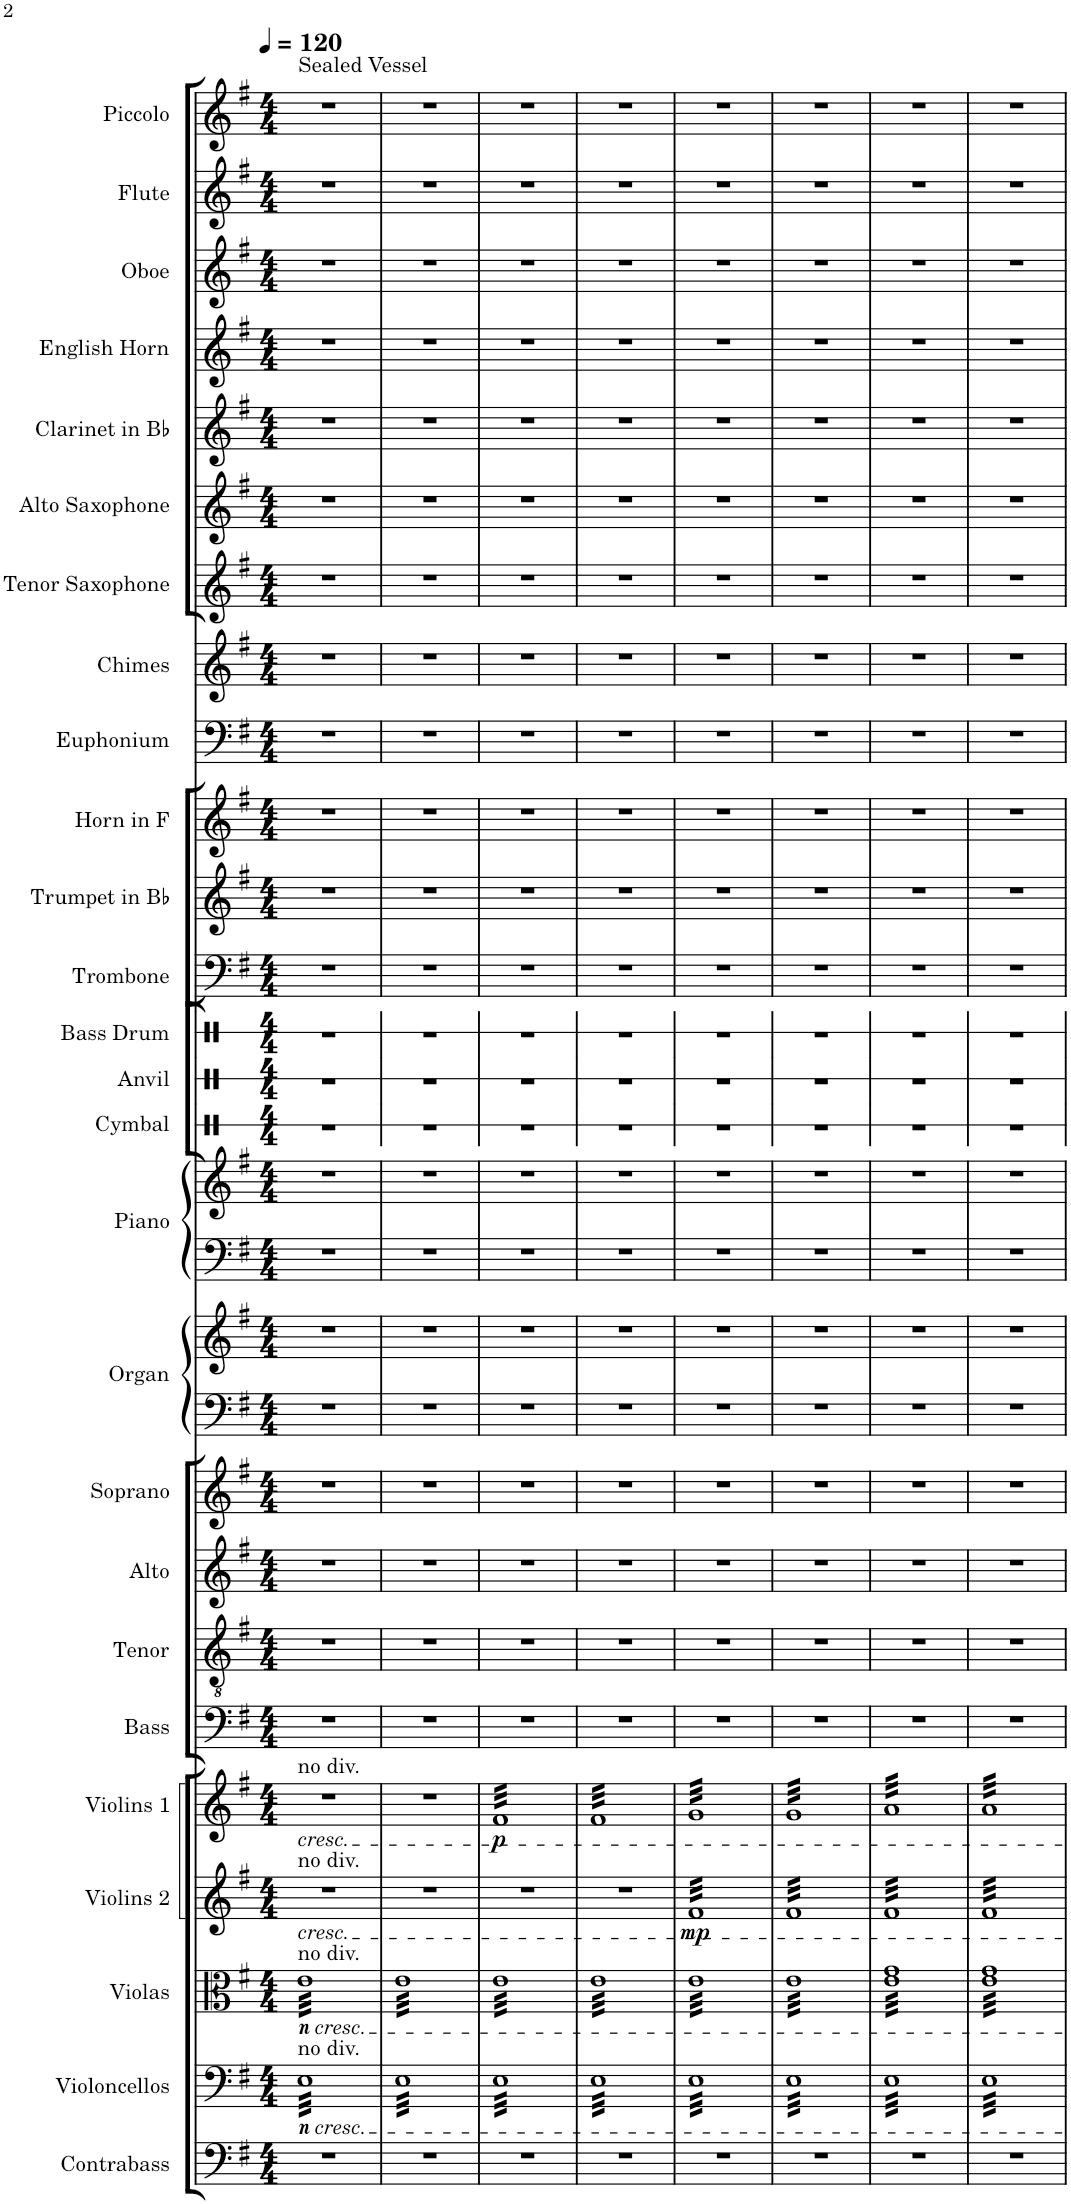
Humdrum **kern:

**kern	**kern	**dynam	**kern	**dynam	**kern	**dynam	**kern	**dynam	**kern	**kern	**kern	**kern	**kern	**kern	**kern	**kern	**kern	**kern	**kern	**kern	**kern	**kern	**kern	**kern	**kern	**kern	**kern	**kern	**kern	**kern	**kern
*part26	*part25	*part25	*part24	*part24	*part23	*part23	*part22	*part22	*part21	*part20	*part19	*part18	*part17	*part17	*part16	*part16	*part15	*part14	*part13	*part12	*part11	*part10	*part9	*part8	*part7	*part6	*part5	*part4	*part3	*part2	*part1
*staff28	*staff27	*staff27	*staff26	*staff26	*staff25	*staff25	*staff24	*staff24	*staff23	*staff22	*staff21	*staff20	*staff19	*staff18	*staff17	*staff16	*staff15	*staff14	*staff13	*staff12	*staff11	*staff10	*staff9	*staff8	*staff7	*staff6	*staff5	*staff4	*staff3	*staff2	*staff1
*I"Contrabass	*I"Violoncellos	*	*I"Violas	*	*I"Violins 2	*	*I"Violins 1	*	*I"Bass	*I"Tenor	*I"Alto	*I"Soprano	*I"Organ	*	*I"Piano	*	*I"Cymbal	*I"Anvil	*I"Bass Drum	*I"Trombone	*I"Trumpet in Bb	*I"Horn in F	*I"Euphonium	*I"Chimes	*I"Tenor Saxophone	*I"Alto Saxophone	*I"Clarinet in Bb	*I"English Horn	*I"Oboe	*I"Flute	*I"Piccolo
*I'Cb.	*I'Vcs.	*	*I'Vlas.	*	*I'Vlns. 2	*	*I'Vlns. 1	*	*I'B.	*I'T.	*I'A.	*I'S.	*I'Org.	*	*I'Pno.	*	*I'Cym.	*I'Anv.	*I'BD	*I'Tbn.	*I'Tpt. in Bb	*I'Hn. in F	*I'Euph.	*I'Cme.	*I'T. Sax.	*I'A. Sax.	*I'Cl. in Bb	*I'E. Hn.	*I'Ob.	*I'Fl.	*I'Picc.
*	*	*	*	*	*	*	*	*	*	*	*	*	*	*	*	*	*stria1	*stria1	*stria1	*	*	*	*	*	*	*	*	*	*	*	*
*clefF4	*clefF4	*	*clefC3	*	*clefG2	*	*clefG2	*	*clefF4	*clefGv2	*clefG2	*clefG2	*clefF4	*clefG2	*clefF4	*clefG2	*clefX	*clefX	*clefX	*clefF4	*clefG2	*clefG2	*clefF4	*clefG2	*clefG2	*clefG2	*clefG2	*clefG2	*clefG2	*clefG2	*clefG2
*Trd7c12	*	*	*	*	*	*	*	*	*	*	*	*	*	*	*	*	*	*	*	*	*Trd1c2	*Trd4c7	*	*	*Trd8c14	*Trd5c9	*Trd1c2	*Trd4c7	*	*	*Trd-7c-12
*k[f#]	*k[f#]	*	*k[f#]	*	*k[f#]	*	*k[f#]	*	*k[f#]	*k[f#]	*k[f#]	*k[f#]	*k[f#]	*k[f#]	*k[f#]	*k[f#]	*k[]	*k[]	*k[]	*k[f#]	*k[f#]	*k[f#]	*k[f#]	*k[f#]	*k[f#]	*k[f#]	*k[f#]	*k[f#]	*k[f#]	*k[f#]	*k[f#]
*M4/4	*M4/4	*	*M4/4	*	*M4/4	*	*M4/4	*	*M4/4	*M4/4	*M4/4	*M4/4	*M4/4	*M4/4	*M4/4	*M4/4	*M4/4	*M4/4	*M4/4	*M4/4	*M4/4	*M4/4	*M4/4	*M4/4	*M4/4	*M4/4	*M4/4	*M4/4	*M4/4	*M4/4	*M4/4
*MM120	*MM120	*	*MM120	*	*MM120	*	*MM120	*	*MM120	*MM120	*MM120	*MM120	*MM120	*MM120	*MM120	*MM120	*MM120	*MM120	*MM120	*MM120	*MM120	*MM120	*MM120	*MM120	*MM120	*MM120	*MM120	*MM120	*MM120	*MM120	*MM120
=1	=1	=1	=1	=1	=1	=1	=1	=1	=1	=1	=1	=1	=1	=1	=1	=1	=1	=1	=1	=1	=1	=1	=1	=1	=1	=1	=1	=1	=1	=1	=1
!	!	!	!	!	!	!	!	!	!	!	!	!	!	!	!	!	!	!	!	!	!	!	!	!	!	!	!	!	!	!	!LO:TX:a:t=Sealed Vessel
!	!	!	!	!	!	!	!LO:TX:a:t=no div.	!	!	!	!	!	!	!	!	!	!	!	!	!	!	!	!	!	!	!	!	!	!	!	!
!	!	!	!	!	!	!	!LO:TX:b:i:t=cresc.	!	!	!	!	!	!	!	!	!	!	!	!	!	!	!	!	!	!	!	!	!	!	!	!
!	!	!	!	!	!LO:TX:a:t=no div.	!	!	!	!	!	!	!	!	!	!	!	!	!	!	!	!	!	!	!	!	!	!	!	!	!	!
!	!	!	!	!	!LO:TX:b:i:t=cresc.	!	!	!	!	!	!	!	!	!	!	!	!	!	!	!	!	!	!	!	!	!	!	!	!	!	!
!	!	!	!LO:TX:a:t=no div.	!	!	!	!	!	!	!	!	!	!	!	!	!	!	!	!	!	!	!	!	!	!	!	!	!	!	!	!
!	!	!	!LO:TX:b:i:t=cresc.	!	!	!	!	!	!	!	!	!	!	!	!	!	!	!	!	!	!	!	!	!	!	!	!	!	!	!	!
!	!LO:TX:a:t=no div.	!	!	!	!	!	!	!	!	!	!	!	!	!	!	!	!	!	!	!	!	!	!	!	!	!	!	!	!	!	!
!	!LO:TX:b:i:t=cresc.	!	!	!	!	!	!	!	!	!	!	!	!	!	!	!	!	!	!	!	!	!	!	!	!	!	!	!	!	!	!
!	!	!LO:DY:b	!	!LO:DY:b	!	!	!	!	!	!	!	!	!	!	!	!	!	!	!	!	!	!	!	!	!	!	!	!	!	!	!
*	*tremolo	*	*	*	*	*	*	*	*	*	*	*	*	*	*	*	*	*	*	*	*	*	*	*	*	*	*	*	*	*	*
*	*	*	*tremolo	*	*	*	*	*	*	*	*	*	*	*	*	*	*	*	*	*	*	*	*	*	*	*	*	*	*	*	*
1r	32ELLL	other-dynamics	32eLLL	other-dynamics	1r	.	1r	.	1r	1r	1r	1r	1r	1r	1r	1r	1r	1r	1r	1r	1r	1r	1r	1r	1r	1r	1r	1r	1r	1r	1r
.	32E	.	32e	.	.	.	.	.	.	.	.	.	.	.	.	.	.	.	.	.	.	.	.	.	.	.	.	.	.	.	.
.	32E	.	32e	.	.	.	.	.	.	.	.	.	.	.	.	.	.	.	.	.	.	.	.	.	.	.	.	.	.	.	.
.	32E	.	32e	.	.	.	.	.	.	.	.	.	.	.	.	.	.	.	.	.	.	.	.	.	.	.	.	.	.	.	.
.	32E	.	32e	.	.	.	.	.	.	.	.	.	.	.	.	.	.	.	.	.	.	.	.	.	.	.	.	.	.	.	.
.	32E	.	32e	.	.	.	.	.	.	.	.	.	.	.	.	.	.	.	.	.	.	.	.	.	.	.	.	.	.	.	.
.	32E	.	32e	.	.	.	.	.	.	.	.	.	.	.	.	.	.	.	.	.	.	.	.	.	.	.	.	.	.	.	.
.	32E	.	32e	.	.	.	.	.	.	.	.	.	.	.	.	.	.	.	.	.	.	.	.	.	.	.	.	.	.	.	.
.	32E	.	32e	.	.	.	.	.	.	.	.	.	.	.	.	.	.	.	.	.	.	.	.	.	.	.	.	.	.	.	.
.	32E	.	32e	.	.	.	.	.	.	.	.	.	.	.	.	.	.	.	.	.	.	.	.	.	.	.	.	.	.	.	.
.	32E	.	32e	.	.	.	.	.	.	.	.	.	.	.	.	.	.	.	.	.	.	.	.	.	.	.	.	.	.	.	.
.	32E	.	32e	.	.	.	.	.	.	.	.	.	.	.	.	.	.	.	.	.	.	.	.	.	.	.	.	.	.	.	.
.	32E	.	32e	.	.	.	.	.	.	.	.	.	.	.	.	.	.	.	.	.	.	.	.	.	.	.	.	.	.	.	.
.	32E	.	32e	.	.	.	.	.	.	.	.	.	.	.	.	.	.	.	.	.	.	.	.	.	.	.	.	.	.	.	.
.	32E	.	32e	.	.	.	.	.	.	.	.	.	.	.	.	.	.	.	.	.	.	.	.	.	.	.	.	.	.	.	.
.	32E	.	32e	.	.	.	.	.	.	.	.	.	.	.	.	.	.	.	.	.	.	.	.	.	.	.	.	.	.	.	.
.	32E	.	32e	.	.	.	.	.	.	.	.	.	.	.	.	.	.	.	.	.	.	.	.	.	.	.	.	.	.	.	.
.	32E	.	32e	.	.	.	.	.	.	.	.	.	.	.	.	.	.	.	.	.	.	.	.	.	.	.	.	.	.	.	.
.	32E	.	32e	.	.	.	.	.	.	.	.	.	.	.	.	.	.	.	.	.	.	.	.	.	.	.	.	.	.	.	.
.	32E	.	32e	.	.	.	.	.	.	.	.	.	.	.	.	.	.	.	.	.	.	.	.	.	.	.	.	.	.	.	.
.	32E	.	32e	.	.	.	.	.	.	.	.	.	.	.	.	.	.	.	.	.	.	.	.	.	.	.	.	.	.	.	.
.	32E	.	32e	.	.	.	.	.	.	.	.	.	.	.	.	.	.	.	.	.	.	.	.	.	.	.	.	.	.	.	.
.	32E	.	32e	.	.	.	.	.	.	.	.	.	.	.	.	.	.	.	.	.	.	.	.	.	.	.	.	.	.	.	.
.	32E	.	32e	.	.	.	.	.	.	.	.	.	.	.	.	.	.	.	.	.	.	.	.	.	.	.	.	.	.	.	.
.	32E	.	32e	.	.	.	.	.	.	.	.	.	.	.	.	.	.	.	.	.	.	.	.	.	.	.	.	.	.	.	.
.	32E	.	32e	.	.	.	.	.	.	.	.	.	.	.	.	.	.	.	.	.	.	.	.	.	.	.	.	.	.	.	.
.	32E	.	32e	.	.	.	.	.	.	.	.	.	.	.	.	.	.	.	.	.	.	.	.	.	.	.	.	.	.	.	.
.	32E	.	32e	.	.	.	.	.	.	.	.	.	.	.	.	.	.	.	.	.	.	.	.	.	.	.	.	.	.	.	.
.	32E	.	32e	.	.	.	.	.	.	.	.	.	.	.	.	.	.	.	.	.	.	.	.	.	.	.	.	.	.	.	.
.	32E	.	32e	.	.	.	.	.	.	.	.	.	.	.	.	.	.	.	.	.	.	.	.	.	.	.	.	.	.	.	.
.	32E	.	32e	.	.	.	.	.	.	.	.	.	.	.	.	.	.	.	.	.	.	.	.	.	.	.	.	.	.	.	.
.	32EJJJ	.	32eJJJ	.	.	.	.	.	.	.	.	.	.	.	.	.	.	.	.	.	.	.	.	.	.	.	.	.	.	.	.
=2	=2	=2	=2	=2	=2	=2	=2	=2	=2	=2	=2	=2	=2	=2	=2	=2	=2	=2	=2	=2	=2	=2	=2	=2	=2	=2	=2	=2	=2	=2	=2
1r	32ELLL	.	32eLLL	.	1r	.	1r	.	1r	1r	1r	1r	1r	1r	1r	1r	1r	1r	1r	1r	1r	1r	1r	1r	1r	1r	1r	1r	1r	1r	1r
.	32E	.	32e	.	.	.	.	.	.	.	.	.	.	.	.	.	.	.	.	.	.	.	.	.	.	.	.	.	.	.	.
.	32E	.	32e	.	.	.	.	.	.	.	.	.	.	.	.	.	.	.	.	.	.	.	.	.	.	.	.	.	.	.	.
.	32E	.	32e	.	.	.	.	.	.	.	.	.	.	.	.	.	.	.	.	.	.	.	.	.	.	.	.	.	.	.	.
.	32E	.	32e	.	.	.	.	.	.	.	.	.	.	.	.	.	.	.	.	.	.	.	.	.	.	.	.	.	.	.	.
.	32E	.	32e	.	.	.	.	.	.	.	.	.	.	.	.	.	.	.	.	.	.	.	.	.	.	.	.	.	.	.	.
.	32E	.	32e	.	.	.	.	.	.	.	.	.	.	.	.	.	.	.	.	.	.	.	.	.	.	.	.	.	.	.	.
.	32E	.	32e	.	.	.	.	.	.	.	.	.	.	.	.	.	.	.	.	.	.	.	.	.	.	.	.	.	.	.	.
.	32E	.	32e	.	.	.	.	.	.	.	.	.	.	.	.	.	.	.	.	.	.	.	.	.	.	.	.	.	.	.	.
.	32E	.	32e	.	.	.	.	.	.	.	.	.	.	.	.	.	.	.	.	.	.	.	.	.	.	.	.	.	.	.	.
.	32E	.	32e	.	.	.	.	.	.	.	.	.	.	.	.	.	.	.	.	.	.	.	.	.	.	.	.	.	.	.	.
.	32E	.	32e	.	.	.	.	.	.	.	.	.	.	.	.	.	.	.	.	.	.	.	.	.	.	.	.	.	.	.	.
.	32E	.	32e	.	.	.	.	.	.	.	.	.	.	.	.	.	.	.	.	.	.	.	.	.	.	.	.	.	.	.	.
.	32E	.	32e	.	.	.	.	.	.	.	.	.	.	.	.	.	.	.	.	.	.	.	.	.	.	.	.	.	.	.	.
.	32E	.	32e	.	.	.	.	.	.	.	.	.	.	.	.	.	.	.	.	.	.	.	.	.	.	.	.	.	.	.	.
.	32E	.	32e	.	.	.	.	.	.	.	.	.	.	.	.	.	.	.	.	.	.	.	.	.	.	.	.	.	.	.	.
.	32E	.	32e	.	.	.	.	.	.	.	.	.	.	.	.	.	.	.	.	.	.	.	.	.	.	.	.	.	.	.	.
.	32E	.	32e	.	.	.	.	.	.	.	.	.	.	.	.	.	.	.	.	.	.	.	.	.	.	.	.	.	.	.	.
.	32E	.	32e	.	.	.	.	.	.	.	.	.	.	.	.	.	.	.	.	.	.	.	.	.	.	.	.	.	.	.	.
.	32E	.	32e	.	.	.	.	.	.	.	.	.	.	.	.	.	.	.	.	.	.	.	.	.	.	.	.	.	.	.	.
.	32E	.	32e	.	.	.	.	.	.	.	.	.	.	.	.	.	.	.	.	.	.	.	.	.	.	.	.	.	.	.	.
.	32E	.	32e	.	.	.	.	.	.	.	.	.	.	.	.	.	.	.	.	.	.	.	.	.	.	.	.	.	.	.	.
.	32E	.	32e	.	.	.	.	.	.	.	.	.	.	.	.	.	.	.	.	.	.	.	.	.	.	.	.	.	.	.	.
.	32E	.	32e	.	.	.	.	.	.	.	.	.	.	.	.	.	.	.	.	.	.	.	.	.	.	.	.	.	.	.	.
.	32E	.	32e	.	.	.	.	.	.	.	.	.	.	.	.	.	.	.	.	.	.	.	.	.	.	.	.	.	.	.	.
.	32E	.	32e	.	.	.	.	.	.	.	.	.	.	.	.	.	.	.	.	.	.	.	.	.	.	.	.	.	.	.	.
.	32E	.	32e	.	.	.	.	.	.	.	.	.	.	.	.	.	.	.	.	.	.	.	.	.	.	.	.	.	.	.	.
.	32E	.	32e	.	.	.	.	.	.	.	.	.	.	.	.	.	.	.	.	.	.	.	.	.	.	.	.	.	.	.	.
.	32E	.	32e	.	.	.	.	.	.	.	.	.	.	.	.	.	.	.	.	.	.	.	.	.	.	.	.	.	.	.	.
.	32E	.	32e	.	.	.	.	.	.	.	.	.	.	.	.	.	.	.	.	.	.	.	.	.	.	.	.	.	.	.	.
.	32E	.	32e	.	.	.	.	.	.	.	.	.	.	.	.	.	.	.	.	.	.	.	.	.	.	.	.	.	.	.	.
.	32EJJJ	.	32eJJJ	.	.	.	.	.	.	.	.	.	.	.	.	.	.	.	.	.	.	.	.	.	.	.	.	.	.	.	.
=3	=3	=3	=3	=3	=3	=3	=3	=3	=3	=3	=3	=3	=3	=3	=3	=3	=3	=3	=3	=3	=3	=3	=3	=3	=3	=3	=3	=3	=3	=3	=3
!	!	!	!	!	!	!	!	!LO:DY:b	!	!	!	!	!	!	!	!	!	!	!	!	!	!	!	!	!	!	!	!	!	!	!
*	*	*	*	*	*	*	*tremolo	*	*	*	*	*	*	*	*	*	*	*	*	*	*	*	*	*	*	*	*	*	*	*	*
1r	32ELLL	.	32eLLL	.	1r	.	32f#LLL	p	1r	1r	1r	1r	1r	1r	1r	1r	1r	1r	1r	1r	1r	1r	1r	1r	1r	1r	1r	1r	1r	1r	1r
.	32E	.	32e	.	.	.	32f#	.	.	.	.	.	.	.	.	.	.	.	.	.	.	.	.	.	.	.	.	.	.	.	.
.	32E	.	32e	.	.	.	32f#	.	.	.	.	.	.	.	.	.	.	.	.	.	.	.	.	.	.	.	.	.	.	.	.
.	32E	.	32e	.	.	.	32f#	.	.	.	.	.	.	.	.	.	.	.	.	.	.	.	.	.	.	.	.	.	.	.	.
.	32E	.	32e	.	.	.	32f#	.	.	.	.	.	.	.	.	.	.	.	.	.	.	.	.	.	.	.	.	.	.	.	.
.	32E	.	32e	.	.	.	32f#	.	.	.	.	.	.	.	.	.	.	.	.	.	.	.	.	.	.	.	.	.	.	.	.
.	32E	.	32e	.	.	.	32f#	.	.	.	.	.	.	.	.	.	.	.	.	.	.	.	.	.	.	.	.	.	.	.	.
.	32E	.	32e	.	.	.	32f#	.	.	.	.	.	.	.	.	.	.	.	.	.	.	.	.	.	.	.	.	.	.	.	.
.	32E	.	32e	.	.	.	32f#	.	.	.	.	.	.	.	.	.	.	.	.	.	.	.	.	.	.	.	.	.	.	.	.
.	32E	.	32e	.	.	.	32f#	.	.	.	.	.	.	.	.	.	.	.	.	.	.	.	.	.	.	.	.	.	.	.	.
.	32E	.	32e	.	.	.	32f#	.	.	.	.	.	.	.	.	.	.	.	.	.	.	.	.	.	.	.	.	.	.	.	.
.	32E	.	32e	.	.	.	32f#	.	.	.	.	.	.	.	.	.	.	.	.	.	.	.	.	.	.	.	.	.	.	.	.
.	32E	.	32e	.	.	.	32f#	.	.	.	.	.	.	.	.	.	.	.	.	.	.	.	.	.	.	.	.	.	.	.	.
.	32E	.	32e	.	.	.	32f#	.	.	.	.	.	.	.	.	.	.	.	.	.	.	.	.	.	.	.	.	.	.	.	.
.	32E	.	32e	.	.	.	32f#	.	.	.	.	.	.	.	.	.	.	.	.	.	.	.	.	.	.	.	.	.	.	.	.
.	32E	.	32e	.	.	.	32f#	.	.	.	.	.	.	.	.	.	.	.	.	.	.	.	.	.	.	.	.	.	.	.	.
.	32E	.	32e	.	.	.	32f#	.	.	.	.	.	.	.	.	.	.	.	.	.	.	.	.	.	.	.	.	.	.	.	.
.	32E	.	32e	.	.	.	32f#	.	.	.	.	.	.	.	.	.	.	.	.	.	.	.	.	.	.	.	.	.	.	.	.
.	32E	.	32e	.	.	.	32f#	.	.	.	.	.	.	.	.	.	.	.	.	.	.	.	.	.	.	.	.	.	.	.	.
.	32E	.	32e	.	.	.	32f#	.	.	.	.	.	.	.	.	.	.	.	.	.	.	.	.	.	.	.	.	.	.	.	.
.	32E	.	32e	.	.	.	32f#	.	.	.	.	.	.	.	.	.	.	.	.	.	.	.	.	.	.	.	.	.	.	.	.
.	32E	.	32e	.	.	.	32f#	.	.	.	.	.	.	.	.	.	.	.	.	.	.	.	.	.	.	.	.	.	.	.	.
.	32E	.	32e	.	.	.	32f#	.	.	.	.	.	.	.	.	.	.	.	.	.	.	.	.	.	.	.	.	.	.	.	.
.	32E	.	32e	.	.	.	32f#	.	.	.	.	.	.	.	.	.	.	.	.	.	.	.	.	.	.	.	.	.	.	.	.
.	32E	.	32e	.	.	.	32f#	.	.	.	.	.	.	.	.	.	.	.	.	.	.	.	.	.	.	.	.	.	.	.	.
.	32E	.	32e	.	.	.	32f#	.	.	.	.	.	.	.	.	.	.	.	.	.	.	.	.	.	.	.	.	.	.	.	.
.	32E	.	32e	.	.	.	32f#	.	.	.	.	.	.	.	.	.	.	.	.	.	.	.	.	.	.	.	.	.	.	.	.
.	32E	.	32e	.	.	.	32f#	.	.	.	.	.	.	.	.	.	.	.	.	.	.	.	.	.	.	.	.	.	.	.	.
.	32E	.	32e	.	.	.	32f#	.	.	.	.	.	.	.	.	.	.	.	.	.	.	.	.	.	.	.	.	.	.	.	.
.	32E	.	32e	.	.	.	32f#	.	.	.	.	.	.	.	.	.	.	.	.	.	.	.	.	.	.	.	.	.	.	.	.
.	32E	.	32e	.	.	.	32f#	.	.	.	.	.	.	.	.	.	.	.	.	.	.	.	.	.	.	.	.	.	.	.	.
.	32EJJJ	.	32eJJJ	.	.	.	32f#JJJ	.	.	.	.	.	.	.	.	.	.	.	.	.	.	.	.	.	.	.	.	.	.	.	.
=4	=4	=4	=4	=4	=4	=4	=4	=4	=4	=4	=4	=4	=4	=4	=4	=4	=4	=4	=4	=4	=4	=4	=4	=4	=4	=4	=4	=4	=4	=4	=4
1r	32ELLL	.	32eLLL	.	1r	.	32f#LLL	.	1r	1r	1r	1r	1r	1r	1r	1r	1r	1r	1r	1r	1r	1r	1r	1r	1r	1r	1r	1r	1r	1r	1r
.	32E	.	32e	.	.	.	32f#	.	.	.	.	.	.	.	.	.	.	.	.	.	.	.	.	.	.	.	.	.	.	.	.
.	32E	.	32e	.	.	.	32f#	.	.	.	.	.	.	.	.	.	.	.	.	.	.	.	.	.	.	.	.	.	.	.	.
.	32E	.	32e	.	.	.	32f#	.	.	.	.	.	.	.	.	.	.	.	.	.	.	.	.	.	.	.	.	.	.	.	.
.	32E	.	32e	.	.	.	32f#	.	.	.	.	.	.	.	.	.	.	.	.	.	.	.	.	.	.	.	.	.	.	.	.
.	32E	.	32e	.	.	.	32f#	.	.	.	.	.	.	.	.	.	.	.	.	.	.	.	.	.	.	.	.	.	.	.	.
.	32E	.	32e	.	.	.	32f#	.	.	.	.	.	.	.	.	.	.	.	.	.	.	.	.	.	.	.	.	.	.	.	.
.	32E	.	32e	.	.	.	32f#	.	.	.	.	.	.	.	.	.	.	.	.	.	.	.	.	.	.	.	.	.	.	.	.
.	32E	.	32e	.	.	.	32f#	.	.	.	.	.	.	.	.	.	.	.	.	.	.	.	.	.	.	.	.	.	.	.	.
.	32E	.	32e	.	.	.	32f#	.	.	.	.	.	.	.	.	.	.	.	.	.	.	.	.	.	.	.	.	.	.	.	.
.	32E	.	32e	.	.	.	32f#	.	.	.	.	.	.	.	.	.	.	.	.	.	.	.	.	.	.	.	.	.	.	.	.
.	32E	.	32e	.	.	.	32f#	.	.	.	.	.	.	.	.	.	.	.	.	.	.	.	.	.	.	.	.	.	.	.	.
.	32E	.	32e	.	.	.	32f#	.	.	.	.	.	.	.	.	.	.	.	.	.	.	.	.	.	.	.	.	.	.	.	.
.	32E	.	32e	.	.	.	32f#	.	.	.	.	.	.	.	.	.	.	.	.	.	.	.	.	.	.	.	.	.	.	.	.
.	32E	.	32e	.	.	.	32f#	.	.	.	.	.	.	.	.	.	.	.	.	.	.	.	.	.	.	.	.	.	.	.	.
.	32E	.	32e	.	.	.	32f#	.	.	.	.	.	.	.	.	.	.	.	.	.	.	.	.	.	.	.	.	.	.	.	.
.	32E	.	32e	.	.	.	32f#	.	.	.	.	.	.	.	.	.	.	.	.	.	.	.	.	.	.	.	.	.	.	.	.
.	32E	.	32e	.	.	.	32f#	.	.	.	.	.	.	.	.	.	.	.	.	.	.	.	.	.	.	.	.	.	.	.	.
.	32E	.	32e	.	.	.	32f#	.	.	.	.	.	.	.	.	.	.	.	.	.	.	.	.	.	.	.	.	.	.	.	.
.	32E	.	32e	.	.	.	32f#	.	.	.	.	.	.	.	.	.	.	.	.	.	.	.	.	.	.	.	.	.	.	.	.
.	32E	.	32e	.	.	.	32f#	.	.	.	.	.	.	.	.	.	.	.	.	.	.	.	.	.	.	.	.	.	.	.	.
.	32E	.	32e	.	.	.	32f#	.	.	.	.	.	.	.	.	.	.	.	.	.	.	.	.	.	.	.	.	.	.	.	.
.	32E	.	32e	.	.	.	32f#	.	.	.	.	.	.	.	.	.	.	.	.	.	.	.	.	.	.	.	.	.	.	.	.
.	32E	.	32e	.	.	.	32f#	.	.	.	.	.	.	.	.	.	.	.	.	.	.	.	.	.	.	.	.	.	.	.	.
.	32E	.	32e	.	.	.	32f#	.	.	.	.	.	.	.	.	.	.	.	.	.	.	.	.	.	.	.	.	.	.	.	.
.	32E	.	32e	.	.	.	32f#	.	.	.	.	.	.	.	.	.	.	.	.	.	.	.	.	.	.	.	.	.	.	.	.
.	32E	.	32e	.	.	.	32f#	.	.	.	.	.	.	.	.	.	.	.	.	.	.	.	.	.	.	.	.	.	.	.	.
.	32E	.	32e	.	.	.	32f#	.	.	.	.	.	.	.	.	.	.	.	.	.	.	.	.	.	.	.	.	.	.	.	.
.	32E	.	32e	.	.	.	32f#	.	.	.	.	.	.	.	.	.	.	.	.	.	.	.	.	.	.	.	.	.	.	.	.
.	32E	.	32e	.	.	.	32f#	.	.	.	.	.	.	.	.	.	.	.	.	.	.	.	.	.	.	.	.	.	.	.	.
.	32E	.	32e	.	.	.	32f#	.	.	.	.	.	.	.	.	.	.	.	.	.	.	.	.	.	.	.	.	.	.	.	.
.	32EJJJ	.	32eJJJ	.	.	.	32f#JJJ	.	.	.	.	.	.	.	.	.	.	.	.	.	.	.	.	.	.	.	.	.	.	.	.
=5	=5	=5	=5	=5	=5	=5	=5	=5	=5	=5	=5	=5	=5	=5	=5	=5	=5	=5	=5	=5	=5	=5	=5	=5	=5	=5	=5	=5	=5	=5	=5
!	!	!	!	!	!	!LO:DY:b	!	!	!	!	!	!	!	!	!	!	!	!	!	!	!	!	!	!	!	!	!	!	!	!	!
*	*	*	*	*	*tremolo	*	*	*	*	*	*	*	*	*	*	*	*	*	*	*	*	*	*	*	*	*	*	*	*	*	*
1r	32ELLL	.	32eLLL	.	32f#LLL	mp	32gLLL	.	1r	1r	1r	1r	1r	1r	1r	1r	1r	1r	1r	1r	1r	1r	1r	1r	1r	1r	1r	1r	1r	1r	1r
.	32E	.	32e	.	32f#	.	32g	.	.	.	.	.	.	.	.	.	.	.	.	.	.	.	.	.	.	.	.	.	.	.	.
.	32E	.	32e	.	32f#	.	32g	.	.	.	.	.	.	.	.	.	.	.	.	.	.	.	.	.	.	.	.	.	.	.	.
.	32E	.	32e	.	32f#	.	32g	.	.	.	.	.	.	.	.	.	.	.	.	.	.	.	.	.	.	.	.	.	.	.	.
.	32E	.	32e	.	32f#	.	32g	.	.	.	.	.	.	.	.	.	.	.	.	.	.	.	.	.	.	.	.	.	.	.	.
.	32E	.	32e	.	32f#	.	32g	.	.	.	.	.	.	.	.	.	.	.	.	.	.	.	.	.	.	.	.	.	.	.	.
.	32E	.	32e	.	32f#	.	32g	.	.	.	.	.	.	.	.	.	.	.	.	.	.	.	.	.	.	.	.	.	.	.	.
.	32E	.	32e	.	32f#	.	32g	.	.	.	.	.	.	.	.	.	.	.	.	.	.	.	.	.	.	.	.	.	.	.	.
.	32E	.	32e	.	32f#	.	32g	.	.	.	.	.	.	.	.	.	.	.	.	.	.	.	.	.	.	.	.	.	.	.	.
.	32E	.	32e	.	32f#	.	32g	.	.	.	.	.	.	.	.	.	.	.	.	.	.	.	.	.	.	.	.	.	.	.	.
.	32E	.	32e	.	32f#	.	32g	.	.	.	.	.	.	.	.	.	.	.	.	.	.	.	.	.	.	.	.	.	.	.	.
.	32E	.	32e	.	32f#	.	32g	.	.	.	.	.	.	.	.	.	.	.	.	.	.	.	.	.	.	.	.	.	.	.	.
.	32E	.	32e	.	32f#	.	32g	.	.	.	.	.	.	.	.	.	.	.	.	.	.	.	.	.	.	.	.	.	.	.	.
.	32E	.	32e	.	32f#	.	32g	.	.	.	.	.	.	.	.	.	.	.	.	.	.	.	.	.	.	.	.	.	.	.	.
.	32E	.	32e	.	32f#	.	32g	.	.	.	.	.	.	.	.	.	.	.	.	.	.	.	.	.	.	.	.	.	.	.	.
.	32E	.	32e	.	32f#	.	32g	.	.	.	.	.	.	.	.	.	.	.	.	.	.	.	.	.	.	.	.	.	.	.	.
.	32E	.	32e	.	32f#	.	32g	.	.	.	.	.	.	.	.	.	.	.	.	.	.	.	.	.	.	.	.	.	.	.	.
.	32E	.	32e	.	32f#	.	32g	.	.	.	.	.	.	.	.	.	.	.	.	.	.	.	.	.	.	.	.	.	.	.	.
.	32E	.	32e	.	32f#	.	32g	.	.	.	.	.	.	.	.	.	.	.	.	.	.	.	.	.	.	.	.	.	.	.	.
.	32E	.	32e	.	32f#	.	32g	.	.	.	.	.	.	.	.	.	.	.	.	.	.	.	.	.	.	.	.	.	.	.	.
.	32E	.	32e	.	32f#	.	32g	.	.	.	.	.	.	.	.	.	.	.	.	.	.	.	.	.	.	.	.	.	.	.	.
.	32E	.	32e	.	32f#	.	32g	.	.	.	.	.	.	.	.	.	.	.	.	.	.	.	.	.	.	.	.	.	.	.	.
.	32E	.	32e	.	32f#	.	32g	.	.	.	.	.	.	.	.	.	.	.	.	.	.	.	.	.	.	.	.	.	.	.	.
.	32E	.	32e	.	32f#	.	32g	.	.	.	.	.	.	.	.	.	.	.	.	.	.	.	.	.	.	.	.	.	.	.	.
.	32E	.	32e	.	32f#	.	32g	.	.	.	.	.	.	.	.	.	.	.	.	.	.	.	.	.	.	.	.	.	.	.	.
.	32E	.	32e	.	32f#	.	32g	.	.	.	.	.	.	.	.	.	.	.	.	.	.	.	.	.	.	.	.	.	.	.	.
.	32E	.	32e	.	32f#	.	32g	.	.	.	.	.	.	.	.	.	.	.	.	.	.	.	.	.	.	.	.	.	.	.	.
.	32E	.	32e	.	32f#	.	32g	.	.	.	.	.	.	.	.	.	.	.	.	.	.	.	.	.	.	.	.	.	.	.	.
.	32E	.	32e	.	32f#	.	32g	.	.	.	.	.	.	.	.	.	.	.	.	.	.	.	.	.	.	.	.	.	.	.	.
.	32E	.	32e	.	32f#	.	32g	.	.	.	.	.	.	.	.	.	.	.	.	.	.	.	.	.	.	.	.	.	.	.	.
.	32E	.	32e	.	32f#	.	32g	.	.	.	.	.	.	.	.	.	.	.	.	.	.	.	.	.	.	.	.	.	.	.	.
.	32EJJJ	.	32eJJJ	.	32f#JJJ	.	32gJJJ	.	.	.	.	.	.	.	.	.	.	.	.	.	.	.	.	.	.	.	.	.	.	.	.
=6	=6	=6	=6	=6	=6	=6	=6	=6	=6	=6	=6	=6	=6	=6	=6	=6	=6	=6	=6	=6	=6	=6	=6	=6	=6	=6	=6	=6	=6	=6	=6
1r	32ELLL	.	32eLLL	.	32f#LLL	.	32gLLL	.	1r	1r	1r	1r	1r	1r	1r	1r	1r	1r	1r	1r	1r	1r	1r	1r	1r	1r	1r	1r	1r	1r	1r
.	32E	.	32e	.	32f#	.	32g	.	.	.	.	.	.	.	.	.	.	.	.	.	.	.	.	.	.	.	.	.	.	.	.
.	32E	.	32e	.	32f#	.	32g	.	.	.	.	.	.	.	.	.	.	.	.	.	.	.	.	.	.	.	.	.	.	.	.
.	32E	.	32e	.	32f#	.	32g	.	.	.	.	.	.	.	.	.	.	.	.	.	.	.	.	.	.	.	.	.	.	.	.
.	32E	.	32e	.	32f#	.	32g	.	.	.	.	.	.	.	.	.	.	.	.	.	.	.	.	.	.	.	.	.	.	.	.
.	32E	.	32e	.	32f#	.	32g	.	.	.	.	.	.	.	.	.	.	.	.	.	.	.	.	.	.	.	.	.	.	.	.
.	32E	.	32e	.	32f#	.	32g	.	.	.	.	.	.	.	.	.	.	.	.	.	.	.	.	.	.	.	.	.	.	.	.
.	32E	.	32e	.	32f#	.	32g	.	.	.	.	.	.	.	.	.	.	.	.	.	.	.	.	.	.	.	.	.	.	.	.
.	32E	.	32e	.	32f#	.	32g	.	.	.	.	.	.	.	.	.	.	.	.	.	.	.	.	.	.	.	.	.	.	.	.
.	32E	.	32e	.	32f#	.	32g	.	.	.	.	.	.	.	.	.	.	.	.	.	.	.	.	.	.	.	.	.	.	.	.
.	32E	.	32e	.	32f#	.	32g	.	.	.	.	.	.	.	.	.	.	.	.	.	.	.	.	.	.	.	.	.	.	.	.
.	32E	.	32e	.	32f#	.	32g	.	.	.	.	.	.	.	.	.	.	.	.	.	.	.	.	.	.	.	.	.	.	.	.
.	32E	.	32e	.	32f#	.	32g	.	.	.	.	.	.	.	.	.	.	.	.	.	.	.	.	.	.	.	.	.	.	.	.
.	32E	.	32e	.	32f#	.	32g	.	.	.	.	.	.	.	.	.	.	.	.	.	.	.	.	.	.	.	.	.	.	.	.
.	32E	.	32e	.	32f#	.	32g	.	.	.	.	.	.	.	.	.	.	.	.	.	.	.	.	.	.	.	.	.	.	.	.
.	32E	.	32e	.	32f#	.	32g	.	.	.	.	.	.	.	.	.	.	.	.	.	.	.	.	.	.	.	.	.	.	.	.
.	32E	.	32e	.	32f#	.	32g	.	.	.	.	.	.	.	.	.	.	.	.	.	.	.	.	.	.	.	.	.	.	.	.
.	32E	.	32e	.	32f#	.	32g	.	.	.	.	.	.	.	.	.	.	.	.	.	.	.	.	.	.	.	.	.	.	.	.
.	32E	.	32e	.	32f#	.	32g	.	.	.	.	.	.	.	.	.	.	.	.	.	.	.	.	.	.	.	.	.	.	.	.
.	32E	.	32e	.	32f#	.	32g	.	.	.	.	.	.	.	.	.	.	.	.	.	.	.	.	.	.	.	.	.	.	.	.
.	32E	.	32e	.	32f#	.	32g	.	.	.	.	.	.	.	.	.	.	.	.	.	.	.	.	.	.	.	.	.	.	.	.
.	32E	.	32e	.	32f#	.	32g	.	.	.	.	.	.	.	.	.	.	.	.	.	.	.	.	.	.	.	.	.	.	.	.
.	32E	.	32e	.	32f#	.	32g	.	.	.	.	.	.	.	.	.	.	.	.	.	.	.	.	.	.	.	.	.	.	.	.
.	32E	.	32e	.	32f#	.	32g	.	.	.	.	.	.	.	.	.	.	.	.	.	.	.	.	.	.	.	.	.	.	.	.
.	32E	.	32e	.	32f#	.	32g	.	.	.	.	.	.	.	.	.	.	.	.	.	.	.	.	.	.	.	.	.	.	.	.
.	32E	.	32e	.	32f#	.	32g	.	.	.	.	.	.	.	.	.	.	.	.	.	.	.	.	.	.	.	.	.	.	.	.
.	32E	.	32e	.	32f#	.	32g	.	.	.	.	.	.	.	.	.	.	.	.	.	.	.	.	.	.	.	.	.	.	.	.
.	32E	.	32e	.	32f#	.	32g	.	.	.	.	.	.	.	.	.	.	.	.	.	.	.	.	.	.	.	.	.	.	.	.
.	32E	.	32e	.	32f#	.	32g	.	.	.	.	.	.	.	.	.	.	.	.	.	.	.	.	.	.	.	.	.	.	.	.
.	32E	.	32e	.	32f#	.	32g	.	.	.	.	.	.	.	.	.	.	.	.	.	.	.	.	.	.	.	.	.	.	.	.
.	32E	.	32e	.	32f#	.	32g	.	.	.	.	.	.	.	.	.	.	.	.	.	.	.	.	.	.	.	.	.	.	.	.
.	32EJJJ	.	32eJJJ	.	32f#JJJ	.	32gJJJ	.	.	.	.	.	.	.	.	.	.	.	.	.	.	.	.	.	.	.	.	.	.	.	.
=7	=7	=7	=7	=7	=7	=7	=7	=7	=7	=7	=7	=7	=7	=7	=7	=7	=7	=7	=7	=7	=7	=7	=7	=7	=7	=7	=7	=7	=7	=7	=7
1r	32ELLL	.	32e 32gLLL	.	32f#LLL	.	32aLLL	.	1r	1r	1r	1r	1r	1r	1r	1r	1r	1r	1r	1r	1r	1r	1r	1r	1r	1r	1r	1r	1r	1r	1r
.	32E	.	32e 32g	.	32f#	.	32a	.	.	.	.	.	.	.	.	.	.	.	.	.	.	.	.	.	.	.	.	.	.	.	.
.	32E	.	32e 32g	.	32f#	.	32a	.	.	.	.	.	.	.	.	.	.	.	.	.	.	.	.	.	.	.	.	.	.	.	.
.	32E	.	32e 32g	.	32f#	.	32a	.	.	.	.	.	.	.	.	.	.	.	.	.	.	.	.	.	.	.	.	.	.	.	.
.	32E	.	32e 32g	.	32f#	.	32a	.	.	.	.	.	.	.	.	.	.	.	.	.	.	.	.	.	.	.	.	.	.	.	.
.	32E	.	32e 32g	.	32f#	.	32a	.	.	.	.	.	.	.	.	.	.	.	.	.	.	.	.	.	.	.	.	.	.	.	.
.	32E	.	32e 32g	.	32f#	.	32a	.	.	.	.	.	.	.	.	.	.	.	.	.	.	.	.	.	.	.	.	.	.	.	.
.	32E	.	32e 32g	.	32f#	.	32a	.	.	.	.	.	.	.	.	.	.	.	.	.	.	.	.	.	.	.	.	.	.	.	.
.	32E	.	32e 32g	.	32f#	.	32a	.	.	.	.	.	.	.	.	.	.	.	.	.	.	.	.	.	.	.	.	.	.	.	.
.	32E	.	32e 32g	.	32f#	.	32a	.	.	.	.	.	.	.	.	.	.	.	.	.	.	.	.	.	.	.	.	.	.	.	.
.	32E	.	32e 32g	.	32f#	.	32a	.	.	.	.	.	.	.	.	.	.	.	.	.	.	.	.	.	.	.	.	.	.	.	.
.	32E	.	32e 32g	.	32f#	.	32a	.	.	.	.	.	.	.	.	.	.	.	.	.	.	.	.	.	.	.	.	.	.	.	.
.	32E	.	32e 32g	.	32f#	.	32a	.	.	.	.	.	.	.	.	.	.	.	.	.	.	.	.	.	.	.	.	.	.	.	.
.	32E	.	32e 32g	.	32f#	.	32a	.	.	.	.	.	.	.	.	.	.	.	.	.	.	.	.	.	.	.	.	.	.	.	.
.	32E	.	32e 32g	.	32f#	.	32a	.	.	.	.	.	.	.	.	.	.	.	.	.	.	.	.	.	.	.	.	.	.	.	.
.	32E	.	32e 32g	.	32f#	.	32a	.	.	.	.	.	.	.	.	.	.	.	.	.	.	.	.	.	.	.	.	.	.	.	.
.	32E	.	32e 32g	.	32f#	.	32a	.	.	.	.	.	.	.	.	.	.	.	.	.	.	.	.	.	.	.	.	.	.	.	.
.	32E	.	32e 32g	.	32f#	.	32a	.	.	.	.	.	.	.	.	.	.	.	.	.	.	.	.	.	.	.	.	.	.	.	.
.	32E	.	32e 32g	.	32f#	.	32a	.	.	.	.	.	.	.	.	.	.	.	.	.	.	.	.	.	.	.	.	.	.	.	.
.	32E	.	32e 32g	.	32f#	.	32a	.	.	.	.	.	.	.	.	.	.	.	.	.	.	.	.	.	.	.	.	.	.	.	.
.	32E	.	32e 32g	.	32f#	.	32a	.	.	.	.	.	.	.	.	.	.	.	.	.	.	.	.	.	.	.	.	.	.	.	.
.	32E	.	32e 32g	.	32f#	.	32a	.	.	.	.	.	.	.	.	.	.	.	.	.	.	.	.	.	.	.	.	.	.	.	.
.	32E	.	32e 32g	.	32f#	.	32a	.	.	.	.	.	.	.	.	.	.	.	.	.	.	.	.	.	.	.	.	.	.	.	.
.	32E	.	32e 32g	.	32f#	.	32a	.	.	.	.	.	.	.	.	.	.	.	.	.	.	.	.	.	.	.	.	.	.	.	.
.	32E	.	32e 32g	.	32f#	.	32a	.	.	.	.	.	.	.	.	.	.	.	.	.	.	.	.	.	.	.	.	.	.	.	.
.	32E	.	32e 32g	.	32f#	.	32a	.	.	.	.	.	.	.	.	.	.	.	.	.	.	.	.	.	.	.	.	.	.	.	.
.	32E	.	32e 32g	.	32f#	.	32a	.	.	.	.	.	.	.	.	.	.	.	.	.	.	.	.	.	.	.	.	.	.	.	.
.	32E	.	32e 32g	.	32f#	.	32a	.	.	.	.	.	.	.	.	.	.	.	.	.	.	.	.	.	.	.	.	.	.	.	.
.	32E	.	32e 32g	.	32f#	.	32a	.	.	.	.	.	.	.	.	.	.	.	.	.	.	.	.	.	.	.	.	.	.	.	.
.	32E	.	32e 32g	.	32f#	.	32a	.	.	.	.	.	.	.	.	.	.	.	.	.	.	.	.	.	.	.	.	.	.	.	.
.	32E	.	32e 32g	.	32f#	.	32a	.	.	.	.	.	.	.	.	.	.	.	.	.	.	.	.	.	.	.	.	.	.	.	.
.	32EJJJ	.	32e 32gJJJ	.	32f#JJJ	.	32aJJJ	.	.	.	.	.	.	.	.	.	.	.	.	.	.	.	.	.	.	.	.	.	.	.	.
=8	=8	=8	=8	=8	=8	=8	=8	=8	=8	=8	=8	=8	=8	=8	=8	=8	=8	=8	=8	=8	=8	=8	=8	=8	=8	=8	=8	=8	=8	=8	=8
1r	32ELLL	.	32e 32gLLL	.	32f#LLL	.	32aLLL	.	1r	1r	1r	1r	1r	1r	1r	1r	1r	1r	1r	1r	1r	1r	1r	1r	1r	1r	1r	1r	1r	1r	1r
.	32E	.	32e 32g	.	32f#	.	32a	.	.	.	.	.	.	.	.	.	.	.	.	.	.	.	.	.	.	.	.	.	.	.	.
.	32E	.	32e 32g	.	32f#	.	32a	.	.	.	.	.	.	.	.	.	.	.	.	.	.	.	.	.	.	.	.	.	.	.	.
.	32E	.	32e 32g	.	32f#	.	32a	.	.	.	.	.	.	.	.	.	.	.	.	.	.	.	.	.	.	.	.	.	.	.	.
.	32E	.	32e 32g	.	32f#	.	32a	.	.	.	.	.	.	.	.	.	.	.	.	.	.	.	.	.	.	.	.	.	.	.	.
.	32E	.	32e 32g	.	32f#	.	32a	.	.	.	.	.	.	.	.	.	.	.	.	.	.	.	.	.	.	.	.	.	.	.	.
.	32E	.	32e 32g	.	32f#	.	32a	.	.	.	.	.	.	.	.	.	.	.	.	.	.	.	.	.	.	.	.	.	.	.	.
.	32E	.	32e 32g	.	32f#	.	32a	.	.	.	.	.	.	.	.	.	.	.	.	.	.	.	.	.	.	.	.	.	.	.	.
.	32E	.	32e 32g	.	32f#	.	32a	.	.	.	.	.	.	.	.	.	.	.	.	.	.	.	.	.	.	.	.	.	.	.	.
.	32E	.	32e 32g	.	32f#	.	32a	.	.	.	.	.	.	.	.	.	.	.	.	.	.	.	.	.	.	.	.	.	.	.	.
.	32E	.	32e 32g	.	32f#	.	32a	.	.	.	.	.	.	.	.	.	.	.	.	.	.	.	.	.	.	.	.	.	.	.	.
.	32E	.	32e 32g	.	32f#	.	32a	.	.	.	.	.	.	.	.	.	.	.	.	.	.	.	.	.	.	.	.	.	.	.	.
.	32E	.	32e 32g	.	32f#	.	32a	.	.	.	.	.	.	.	.	.	.	.	.	.	.	.	.	.	.	.	.	.	.	.	.
.	32E	.	32e 32g	.	32f#	.	32a	.	.	.	.	.	.	.	.	.	.	.	.	.	.	.	.	.	.	.	.	.	.	.	.
.	32E	.	32e 32g	.	32f#	.	32a	.	.	.	.	.	.	.	.	.	.	.	.	.	.	.	.	.	.	.	.	.	.	.	.
.	32E	.	32e 32g	.	32f#	.	32a	.	.	.	.	.	.	.	.	.	.	.	.	.	.	.	.	.	.	.	.	.	.	.	.
.	32E	.	32e 32g	.	32f#	.	32a	.	.	.	.	.	.	.	.	.	.	.	.	.	.	.	.	.	.	.	.	.	.	.	.
.	32E	.	32e 32g	.	32f#	.	32a	.	.	.	.	.	.	.	.	.	.	.	.	.	.	.	.	.	.	.	.	.	.	.	.
.	32E	.	32e 32g	.	32f#	.	32a	.	.	.	.	.	.	.	.	.	.	.	.	.	.	.	.	.	.	.	.	.	.	.	.
.	32E	.	32e 32g	.	32f#	.	32a	.	.	.	.	.	.	.	.	.	.	.	.	.	.	.	.	.	.	.	.	.	.	.	.
.	32E	.	32e 32g	.	32f#	.	32a	.	.	.	.	.	.	.	.	.	.	.	.	.	.	.	.	.	.	.	.	.	.	.	.
.	32E	.	32e 32g	.	32f#	.	32a	.	.	.	.	.	.	.	.	.	.	.	.	.	.	.	.	.	.	.	.	.	.	.	.
.	32E	.	32e 32g	.	32f#	.	32a	.	.	.	.	.	.	.	.	.	.	.	.	.	.	.	.	.	.	.	.	.	.	.	.
.	32E	.	32e 32g	.	32f#	.	32a	.	.	.	.	.	.	.	.	.	.	.	.	.	.	.	.	.	.	.	.	.	.	.	.
.	32E	.	32e 32g	.	32f#	.	32a	.	.	.	.	.	.	.	.	.	.	.	.	.	.	.	.	.	.	.	.	.	.	.	.
.	32E	.	32e 32g	.	32f#	.	32a	.	.	.	.	.	.	.	.	.	.	.	.	.	.	.	.	.	.	.	.	.	.	.	.
.	32E	.	32e 32g	.	32f#	.	32a	.	.	.	.	.	.	.	.	.	.	.	.	.	.	.	.	.	.	.	.	.	.	.	.
.	32E	.	32e 32g	.	32f#	.	32a	.	.	.	.	.	.	.	.	.	.	.	.	.	.	.	.	.	.	.	.	.	.	.	.
.	32E	.	32e 32g	.	32f#	.	32a	.	.	.	.	.	.	.	.	.	.	.	.	.	.	.	.	.	.	.	.	.	.	.	.
.	32E	.	32e 32g	.	32f#	.	32a	.	.	.	.	.	.	.	.	.	.	.	.	.	.	.	.	.	.	.	.	.	.	.	.
.	32E	.	32e 32g	.	32f#	.	32a	.	.	.	.	.	.	.	.	.	.	.	.	.	.	.	.	.	.	.	.	.	.	.	.
.	32EJJJ	.	32e 32gJJJ	.	32f#JJJ	.	32aJJJ	.	.	.	.	.	.	.	.	.	.	.	.	.	.	.	.	.	.	.	.	.	.	.	.
*	*	*	*	*	*	*	*Xtremolo	*	*	*	*	*	*	*	*	*	*	*	*	*	*	*	*	*	*	*	*	*	*	*	*
*	*	*	*	*	*Xtremolo	*	*	*	*	*	*	*	*	*	*	*	*	*	*	*	*	*	*	*	*	*	*	*	*	*	*
*	*	*	*Xtremolo	*	*	*	*	*	*	*	*	*	*	*	*	*	*	*	*	*	*	*	*	*	*	*	*	*	*	*	*
*	*Xtremolo	*	*	*	*	*	*	*	*	*	*	*	*	*	*	*	*	*	*	*	*	*	*	*	*	*	*	*	*	*	*
=	=	=	=	=	=	=	=	=	=	=	=	=	=	=	=	=	=	=	=	=	=	=	=	=	=	=	=	=	=	=	=
*-	*-	*-	*-	*-	*-	*-	*-	*-	*-	*-	*-	*-	*-	*-	*-	*-	*-	*-	*-	*-	*-	*-	*-	*-	*-	*-	*-	*-	*-	*-	*-
